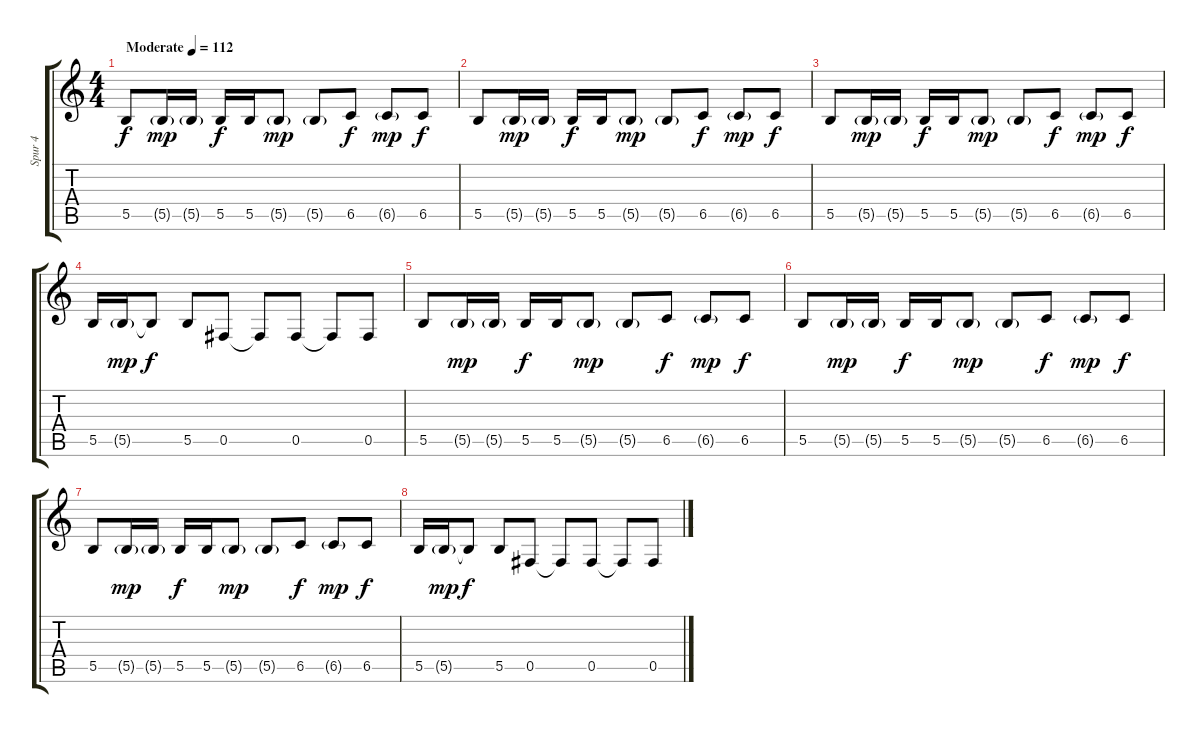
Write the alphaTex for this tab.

\track ("Spur 4" "Spur 4") {instrument synthbass1}
\staff {score tabs}
\tuning (Db4 Ab3 E3 B2 Gb2 B1) {hide}
\ts (4 4)
\tempo (112 "Moderate")
\clef g2
\ks c
5.5.8{dy f instrument synthbass1} 5.5{g}.16{dy mp} 5.5{g}.16 5.5.16{dy f} 5.5.16 5.5{g}.8{dy mp} 5.5{g}.8 6.5.8{dy f} 6.5{g}.8{dy mp} 6.5.8{dy f} |
5.5.8 5.5{g}.16{dy mp} 5.5{g}.16 5.5.16{dy f} 5.5.16 5.5{g}.8{dy mp} 5.5{g}.8 6.5.8{dy f} 6.5{g}.8{dy mp} 6.5.8{dy f} |
5.5.8 5.5{g}.16{dy mp} 5.5{g}.16 5.5.16{dy f} 5.5.16 5.5{g}.8{dy mp} 5.5{g}.8 6.5.8{dy f} 6.5{g}.8{dy mp} 6.5.8{dy f} |
5.5.16 5.5{g}.16{dy mp} 5.5{t}.8{dy f} 5.5.8 0.5.8 0.5{t}.8 0.5.8 0.5{t}.8 0.5.8 |
5.5.8 5.5{g}.16{dy mp} 5.5{g}.16 5.5.16{dy f} 5.5.16 5.5{g}.8{dy mp} 5.5{g}.8 6.5.8{dy f} 6.5{g}.8{dy mp} 6.5.8{dy f} |
5.5.8 5.5{g}.16{dy mp} 5.5{g}.16 5.5.16{dy f} 5.5.16 5.5{g}.8{dy mp} 5.5{g}.8 6.5.8{dy f} 6.5{g}.8{dy mp} 6.5.8{dy f} |
5.5.8 5.5{g}.16{dy mp} 5.5{g}.16 5.5.16{dy f} 5.5.16 5.5{g}.8{dy mp} 5.5{g}.8 6.5.8{dy f} 6.5{g}.8{dy mp} 6.5.8{dy f} |
5.5.16 5.5{g}.16{dy mp} 5.5{t}.8{dy f} 5.5.8 0.5.8 0.5{t}.8 0.5.8 0.5{t}.8 0.5.8
